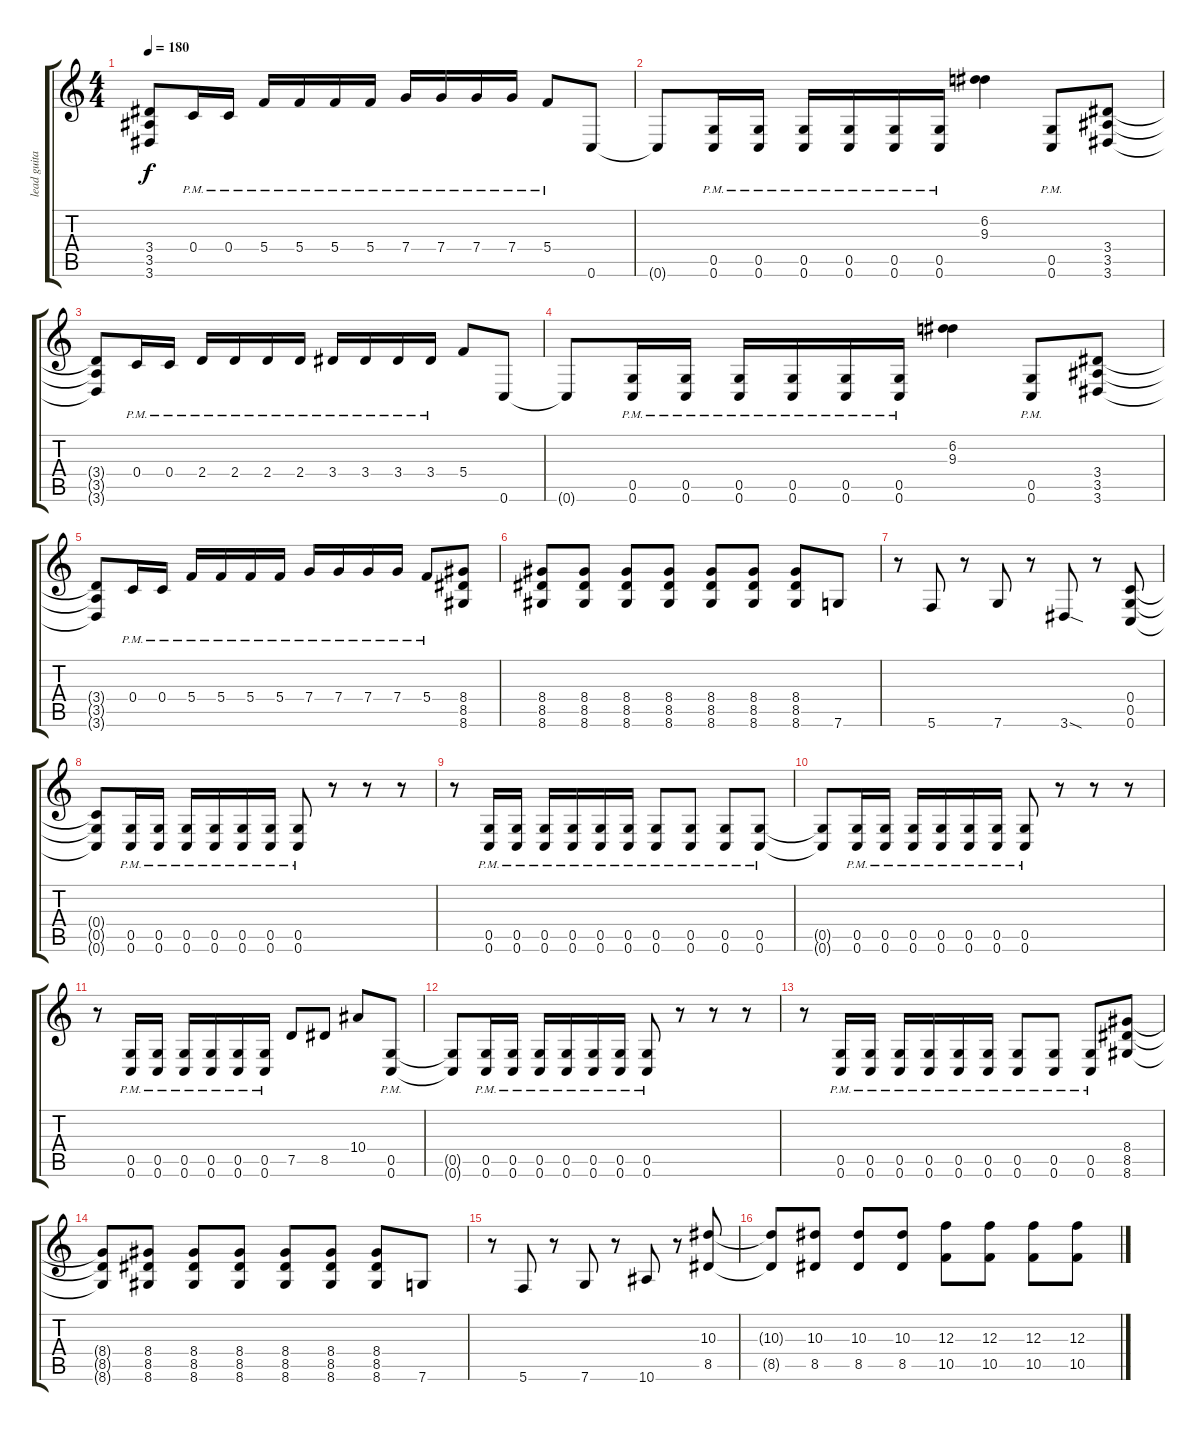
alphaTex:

\track ("lead guitar" "lead guita") {instrument distortionguitar}
\staff {score tabs}
\tuning (D4 A3 F3 C3 G2 C2) {hide}
\ts (4 4)
\tempo 180
\clef g2
\ks c
(3.4{t} 3.5{t} 3.6{t}).8{dy f} 0.4{pm}.16 0.4{pm}.16 5.4{pm}.16 5.4{pm}.16 5.4{pm}.16 5.4{pm}.16 7.4{pm}.16 7.4{pm}.16 7.4{pm}.16 7.4{pm}.16 5.4{pm}.8 0.6.8 |
0.6{t}.8 (0.5{pm} 0.6{pm}).16 (0.5{pm} 0.6{pm}).16 (0.5{pm} 0.6{pm}).16 (0.5{pm} 0.6{pm}).16 (0.5{pm} 0.6{pm}).16 (0.5{pm} 0.6{pm}).16 (6.2 9.3).4 (0.5{pm} 0.6{pm}).8 (3.4 3.5 3.6).8 |
(3.4{t} 3.5{t} 3.6{t}).8 0.4{pm}.16 0.4{pm}.16 2.4{pm}.16 2.4{pm}.16 2.4{pm}.16 2.4{pm}.16 3.4{pm}.16 3.4{pm}.16 3.4{pm}.16 3.4{pm}.16 5.4.8 0.6.8 |
0.6{t}.8 (0.5{pm} 0.6{pm}).16 (0.5{pm} 0.6{pm}).16 (0.5{pm} 0.6{pm}).16 (0.5{pm} 0.6{pm}).16 (0.5{pm} 0.6{pm}).16 (0.5{pm} 0.6{pm}).16 (6.2 9.3).4 (0.5{pm} 0.6{pm}).8 (3.4 3.5 3.6).8 |
(3.4{t} 3.5{t} 3.6{t}).8 0.4{pm}.16 0.4{pm}.16 5.4{pm}.16 5.4{pm}.16 5.4{pm}.16 5.4{pm}.16 7.4{pm}.16 7.4{pm}.16 7.4{pm}.16 7.4{pm}.16 5.4{pm}.8 (8.4 8.5 8.6).8 |
(8.4 8.5 8.6).8 (8.4 8.5 8.6).8 (8.4 8.5 8.6).8 (8.4 8.5 8.6).8 (8.4 8.5 8.6).8 (8.4 8.5 8.6).8 (8.4 8.5 8.6).8 7.6.8 |
r.8 5.6.8 r.8 7.6.8 r.8 3.6{sod}.8 r.8 (0.4 0.5 0.6).8 |
(0.4{t} 0.5{t} 0.6{t}).8 (0.5{pm} 0.6{pm}).16 (0.5{pm} 0.6{pm}).16 (0.5{pm} 0.6{pm}).16 (0.5{pm} 0.6{pm}).16 (0.5{pm} 0.6{pm}).16 (0.5{pm} 0.6{pm}).16 (0.5{pm} 0.6{pm}).8 r.8 r.8 r.8 |
r.8 (0.5{pm} 0.6{pm}).16 (0.5{pm} 0.6{pm}).16 (0.5{pm} 0.6{pm}).16 (0.5{pm} 0.6{pm}).16 (0.5{pm} 0.6{pm}).16 (0.5{pm} 0.6{pm}).16 (0.5{pm} 0.6{pm}).8 (0.5{pm} 0.6{pm}).8 (0.5{pm} 0.6{pm}).8 (0.5{pm} 0.6{pm}).8 |
(0.5{t} 0.6{t}).8 (0.5{pm} 0.6{pm}).16 (0.5{pm} 0.6{pm}).16 (0.5{pm} 0.6{pm}).16 (0.5{pm} 0.6{pm}).16 (0.5{pm} 0.6{pm}).16 (0.5{pm} 0.6{pm}).16 (0.5{pm} 0.6{pm}).8 r.8 r.8 r.8 |
r.8 (0.5{pm} 0.6{pm}).16 (0.5{pm} 0.6{pm}).16 (0.5{pm} 0.6{pm}).16 (0.5{pm} 0.6{pm}).16 (0.5{pm} 0.6{pm}).16 (0.5{pm} 0.6{pm}).16 7.5.8 8.5.8 10.4.8 (0.5{pm} 0.6{pm}).8 |
(0.5{t} 0.6{t}).8 (0.5{pm} 0.6{pm}).16 (0.5{pm} 0.6{pm}).16 (0.5{pm} 0.6{pm}).16 (0.5{pm} 0.6{pm}).16 (0.5{pm} 0.6{pm}).16 (0.5{pm} 0.6{pm}).16 (0.5{pm} 0.6{pm}).8 r.8 r.8 r.8 |
r.8 (0.5{pm} 0.6{pm}).16 (0.5{pm} 0.6{pm}).16 (0.5{pm} 0.6{pm}).16 (0.5{pm} 0.6{pm}).16 (0.5{pm} 0.6{pm}).16 (0.5{pm} 0.6{pm}).16 (0.5{pm} 0.6{pm}).8 (0.5{pm} 0.6{pm}).8 (0.5{pm} 0.6{pm}).8 (8.4 8.5 8.6).8 |
(8.4{t} 8.5{t} 8.6{t}).8 (8.4 8.5 8.6).8 (8.4 8.5 8.6).8 (8.4 8.5 8.6).8 (8.4 8.5 8.6).8 (8.4 8.5 8.6).8 (8.4 8.5 8.6).8 7.6.8 |
r.8 5.6.8 r.8 7.6.8 r.8 10.6.8 r.8 (10.3 8.5).8 |
(10.3{t} 8.5{t}).8 (10.3 8.5).8 (10.3 8.5).8 (10.3 8.5).8 (12.3 10.5).8 (12.3 10.5).8 (12.3 10.5).8 (12.3 10.5).8
